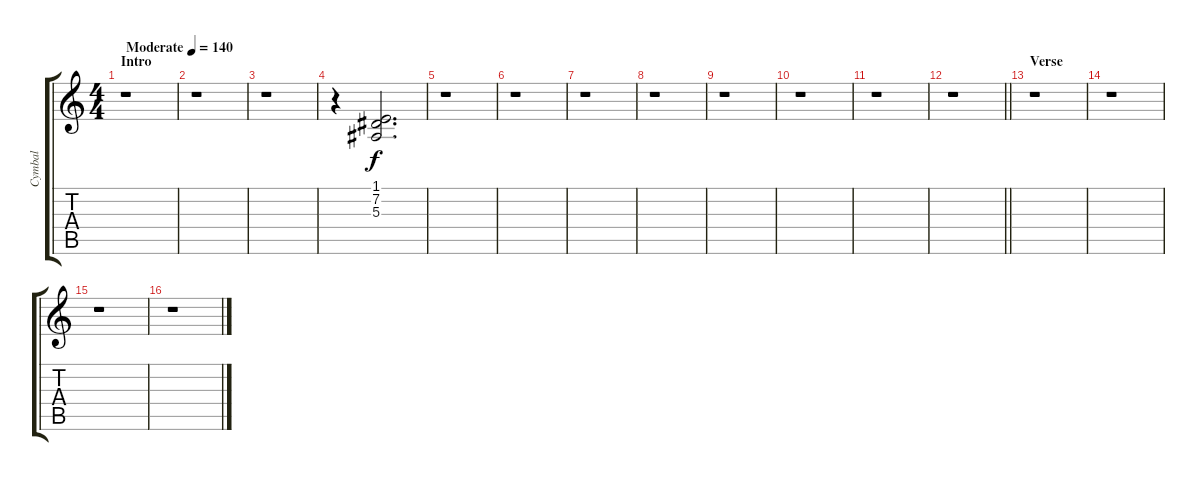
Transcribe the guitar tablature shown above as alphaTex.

\track ("Cymbal" "Cymbal") {instrument reversecymbal}
\staff {score tabs}
\tuning (D4 A3 F3 C3 G2 C2) {hide}
\ts (4 4)
\section ("" "Intro")
\tempo (140 "Moderate")
\clef g2
\ks c
r.1{dy f instrument reversecymbal} |
r.1 |
r.1 |
r.4 (1.1 7.2 5.3).2{d} |
r.1 |
r.1 |
r.1 |
r.1 |
r.1 |
r.1 |
r.1 |
\barLineRight lightlight
r.1 |
\section ("" "Verse")
r.1 |
r.1 |
r.1 |
r.1
